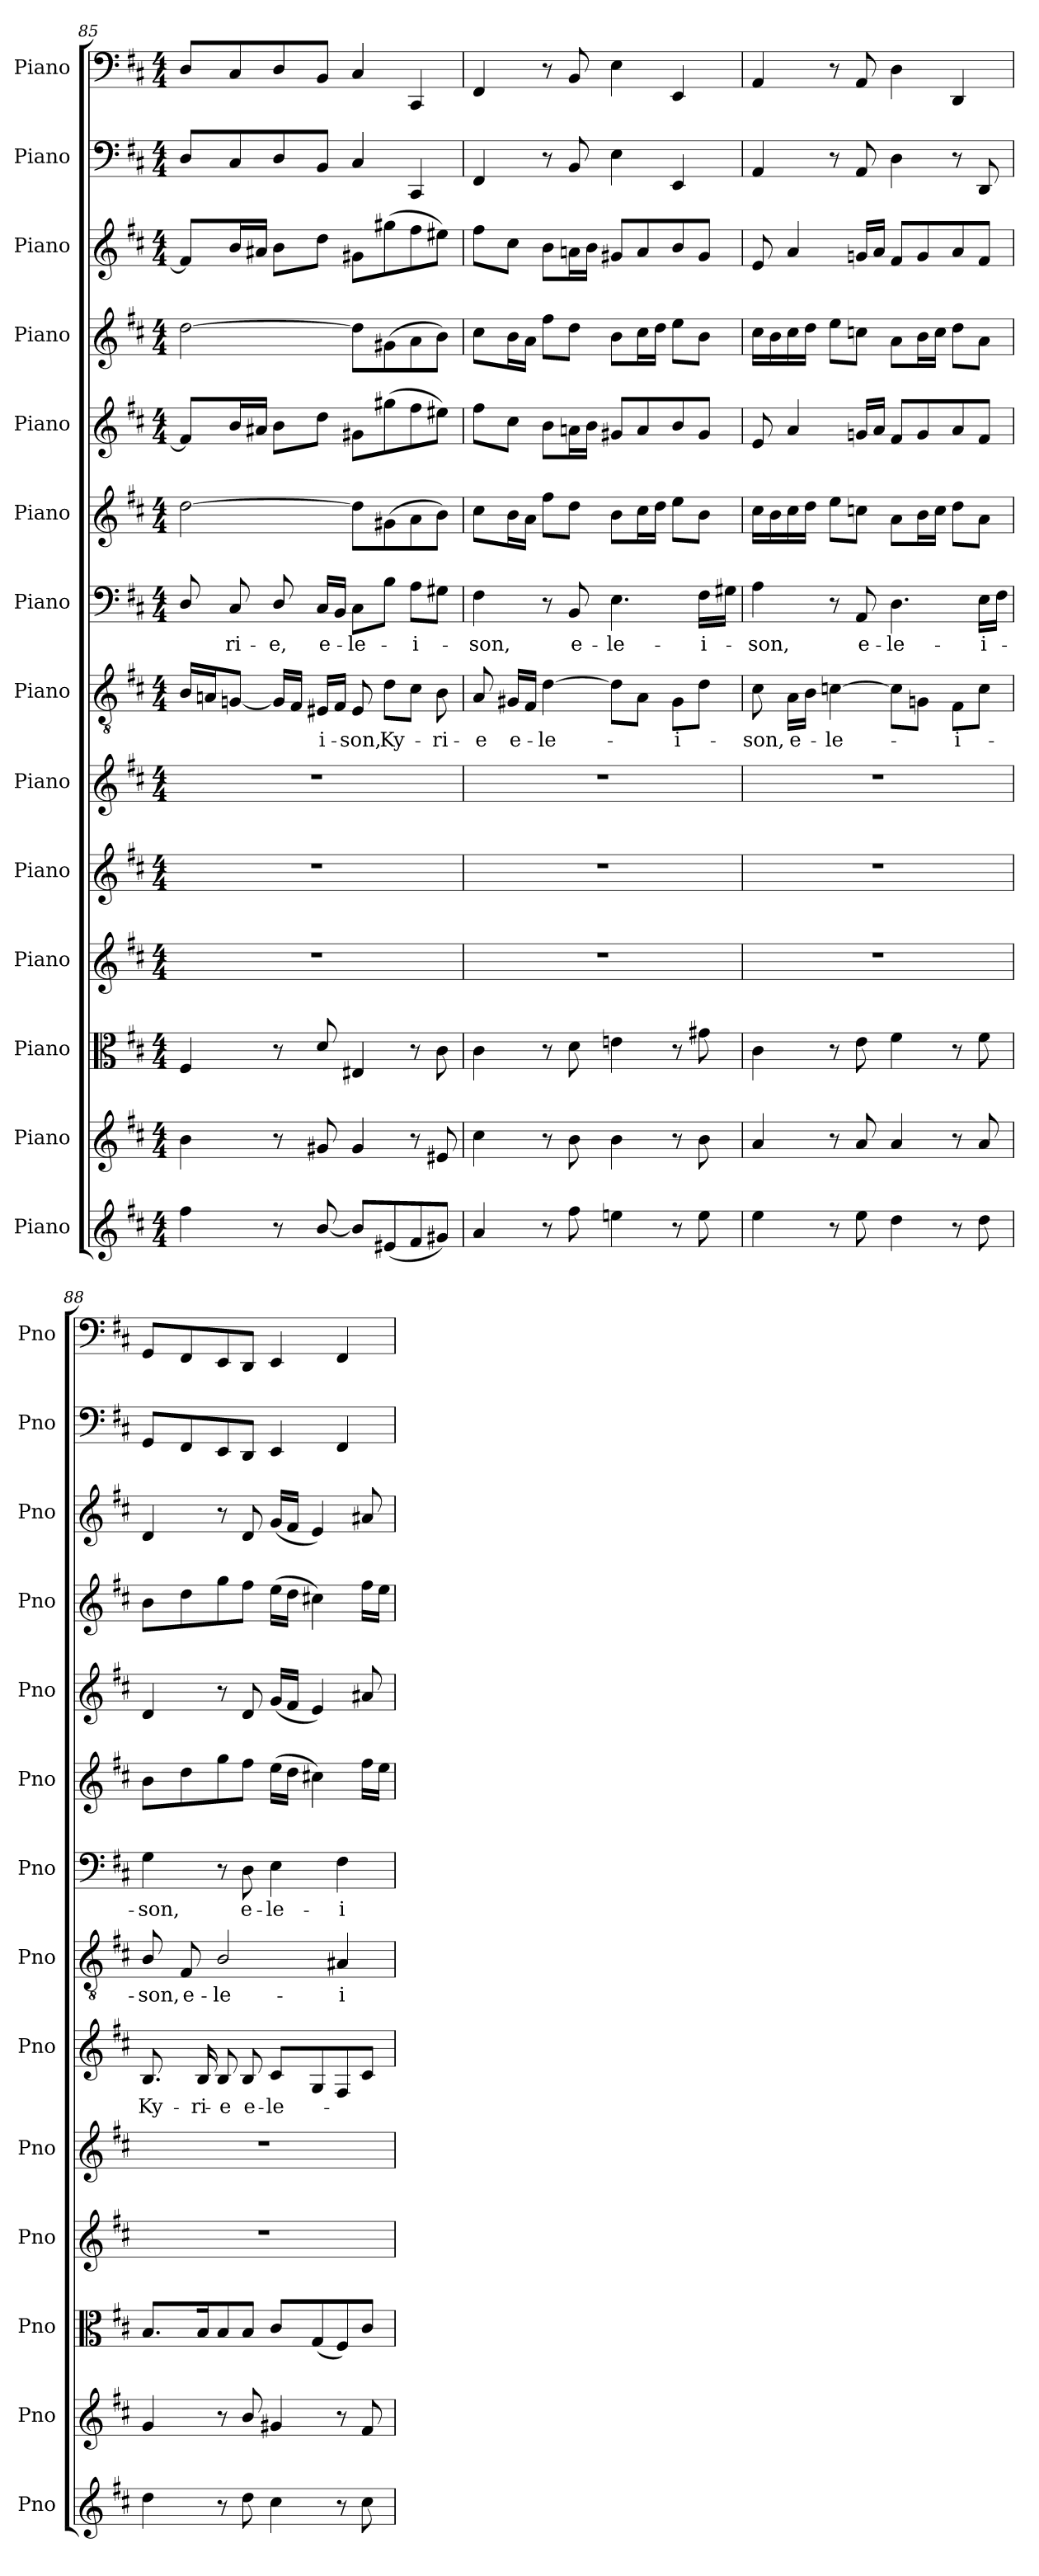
**kern	**kern	**kern	**kern	**kern	**kern	**text	**kern	**text	**kern	**text	**kern	**kern	**kern	**kern	**kern	**kern
*part14	*part13	*part12	*part11	*part10	*part9	*part9	*part8	*part8	*part7	*part7	*part6	*part5	*part4	*part3	*part2	*part1
*staff14	*staff13	*staff12	*staff11	*staff10	*staff9	*staff9	*staff8	*staff8	*staff7	*staff7	*staff6	*staff5	*staff4	*staff3	*staff2	*staff1
*I"Piano	*I"Piano	*I"Piano	*I"Piano	*I"Piano	*I"Piano	*	*I"Piano	*	*I"Piano	*	*I"Piano	*I"Piano	*I"Piano	*I"Piano	*I"Piano	*I"Piano
*I'Pno	*I'Pno	*I'Pno	*I'Pno	*I'Pno	*I'Pno	*	*I'Pno	*	*I'Pno	*	*I'Pno	*I'Pno	*I'Pno	*I'Pno	*I'Pno	*I'Pno
*clefG2	*clefG2	*clefC3	*clefG2	*clefG2	*clefG2	*	*clefGv2	*	*clefF4	*	*clefG2	*clefG2	*clefG2	*clefG2	*clefF4	*clefF4
*k[f#c#]	*k[f#c#]	*k[f#c#]	*k[f#c#]	*k[f#c#]	*k[f#c#]	*	*k[f#c#]	*	*k[f#c#]	*	*k[f#c#]	*k[f#c#]	*k[f#c#]	*k[f#c#]	*k[f#c#]	*k[f#c#]
*b:	*b:	*b:	*b:	*b:	*b:	*	*b:	*	*b:	*	*b:	*b:	*b:	*b:	*b:	*b:
*M4/4	*M4/4	*M4/4	*M4/4	*M4/4	*M4/4	*	*M4/4	*	*M4/4	*	*M4/4	*M4/4	*M4/4	*M4/4	*M4/4	*M4/4
=85	=85	=85	=85	=85	=85	=85	=85	=85	=85	=85	=85	=85	=85	=85	=85	=85
4ff#\	4b\	4F#/	1r	1r	1r	.	16B/LL	.	8D/	.	[2dd\	8f#/L]	[2dd\	8f#/L]	8D/L	8D/L
.	.	.	.	.	.	.	16An/J	.	.	.	.	.	.	.	.	.
.	.	.	.	.	.	.	[8Gn/J	.	8C#/	-ri-	.	16b/L	.	16b/L	8C#/	8C#/
.	.	.	.	.	.	.	.	.	.	.	.	16a#X/JJ	.	16a#X/JJ	.	.
8r	8r	8r	.	.	.	.	16G/LL]	.	8D/	-e,	.	8b\L	.	8b\L	8D/	8D/
.	.	.	.	.	.	.	16F#/JJ	.	.	.	.	.	.	.	.	.
[8b/	8g#X/	8d/	.	.	.	.	16E#X/LL	-i-	16C#/LL	e-	.	8dd\J	.	8dd\J	8BB/J	8BB/J
.	.	.	.	.	.	.	16F#/JJ	.	16BB/JJ	.	.	.	.	.	.	.
8b/L]	4g#/	4E#X/	.	.	.	.	8E#/	-son,	8C#\L	-le-	8dd\L]	8g#X\L	8dd\L]	8g#X\L	4C#/	4C#/
(<8e#X/	.	.	.	.	.	.	8d\L	Ky-	8B\J	.	(>8g#X\	(>8gg#X\	(>8g#X\	(>8gg#X\	.	.
8f#/	8r	8r	.	.	.	.	8c#\J	.	8A\L	-i-	8a\	8ff#\	8a\	8ff#\	4CC#/	4CC#/
8g#X/J)	8e#X/	8c#\	.	.	.	.	8B\	-ri-	8G#X\J	.	8b\J)	8ee#X\J)	8b\J)	8ee#X\J)	.	.
=86	=86	=86	=86	=86	=86	=86	=86	=86	=86	=86	=86	=86	=86	=86	=86	=86
4a/	4cc#\	4c#\	1r	1r	1r	.	8A/	-e	4F#\	-son,	8cc#\L	8ff#\L	8cc#\L	8ff#\L	4FF#/	4FF#/
.	.	.	.	.	.	.	16G#X/LL	e-	.	.	16b\L	8cc#\J	16b\L	8cc#\J	.	.
.	.	.	.	.	.	.	16F#/JJ	.	.	.	16a\JJ	.	16a\JJ	.	.	.
8r	8r	8r	.	.	.	.	[4d\	-le-	8r	.	8ff#\L	8b\L	8ff#\L	8b\L	8r	8r
8ff#\	8b\	8d\	.	.	.	.	.	.	8BB/	e-	8dd\J	16an\L	8dd\J	16an\L	8BB/	8BB/
.	.	.	.	.	.	.	.	.	.	.	.	16b\JJ	.	16b\JJ	.	.
4een\	4b\	4en\	.	.	.	.	8d\L]	.	4.E\	-le-	8b\L	8g#X/L	8b\L	8g#X/L	4E\	4E\
.	.	.	.	.	.	.	8A\J	.	.	.	16cc#\L	8a/	16cc#\L	8a/	.	.
.	.	.	.	.	.	.	.	.	.	.	16dd\JJ	.	16dd\JJ	.	.	.
8r	8r	8r	.	.	.	.	8G#\L	-i-	.	.	8ee\L	8b/	8ee\L	8b/	4EE/	4EE/
8ee\	8b\	8g#X\	.	.	.	.	8d\J	.	16F#\LL	-i-	8b\J	8g#/J	8b\J	8g#/J	.	.
.	.	.	.	.	.	.	.	.	16G#X\JJ	.	.	.	.	.	.	.
=87	=87	=87	=87	=87	=87	=87	=87	=87	=87	=87	=87	=87	=87	=87	=87	=87
4ee\	4a/	4c#\	1r	1r	1r	.	8c#\	-son,	4A\	-son,	16cc#\LL	8e/	16cc#\LL	8e/	4AA/	4AA/
.	.	.	.	.	.	.	.	.	.	.	16b\	.	16b\	.	.	.
.	.	.	.	.	.	.	16A\LL	e-	.	.	16cc#\	4a/	16cc#\	4a/	.	.
.	.	.	.	.	.	.	16B\JJ	.	.	.	16dd\JJ	.	16dd\JJ	.	.	.
8r	8r	8r	.	.	.	.	[4cn\	-le-	8r	.	8ee\L	.	8ee\L	.	8r	8r
8ee\	8a/	8e\	.	.	.	.	.	.	8AA/	e-	8ccn\J	16gn/LL	8ccn\J	16gn/LL	8AA/	8AA/
.	.	.	.	.	.	.	.	.	.	.	.	16a/JJ	.	16a/JJ	.	.
4dd\	4a/	4f#\	.	.	.	.	8c\L]	.	4.D\	-le-	8a\L	8f#/L	8a\L	8f#/L	4D\	4D\
.	.	.	.	.	.	.	8Gn\J	.	.	.	16b\L	8g/	16b\L	8g/	.	.
.	.	.	.	.	.	.	.	.	.	.	16cc\JJ	.	16cc\JJ	.	.	.
8r	8r	8r	.	.	.	.	8F#\L	-i-	.	.	8dd\L	8a/	8dd\L	8a/	8r	4DD/
8dd\	8a/	8f#\	.	.	.	.	8c\J	.	16E\LL	-i-	8a\J	8f#/J	8a\J	8f#/J	8DD/	.
.	.	.	.	.	.	.	.	.	16F#\JJ	.	.	.	.	.	.	.
=88	=88	=88	=88	=88	=88	=88	=88	=88	=88	=88	=88	=88	=88	=88	=88	=88
4dd\	4g/	8.B/L	1r	1r	8.B/	Ky-	8B/	-son,	4G\	-son,	8b\L	4d/	8b\L	4d/	8GG/L	8GG/L
.	.	.	.	.	.	.	8F#/	e-	.	.	8dd\	.	8dd\	.	8FF#/	8FF#/
.	.	16B/K	.	.	16B/	-ri-	.	.	.	.	.	.	.	.	.	.
8r	8r	8B/	.	.	8B/	-e	2B/	-le-	8r	.	8gg\	8r	8gg\	8r	8EE/	8EE/
8dd\	8b/	8B/J	.	.	8B/	e-	.	.	8D\	e-	8ff#\J	8d/	8ff#\J	8d/	8DD/J	8DD/J
4cc#\	4g#X/	8c#/L	.	.	8c#/L	-le-	.	.	4E\	-le-	(>16ee\LL	(<16g/LL	(>16ee\LL	(<16g/LL	4EE/	4EE/
.	.	.	.	.	.	.	.	.	.	.	16dd\JJ	16f#/JJ	16dd\JJ	16f#/JJ	.	.
.	.	(<8G/	.	.	8G/	.	.	.	.	.	4cc#X\)	4e/)	4cc#X\)	4e/)	.	.
8r	8r	8F#/)	.	.	8F#/	.	4A#X/	-i-	4F#\	-i-	.	.	.	.	4FF#/	4FF#/
8cc#\	8f#/	8c#/J	.	.	8c#/J	.	.	.	.	.	16ff#\LL	8a#X/	16ff#\LL	8a#X/	.	.
.	.	.	.	.	.	.	.	.	.	.	16ee\JJ	.	16ee\JJ	.	.	.
=	=	=	=	=	=	=	=	=	=	=	=	=	=	=	=	=
*-	*-	*-	*-	*-	*-	*-	*-	*-	*-	*-	*-	*-	*-	*-	*-	*-
